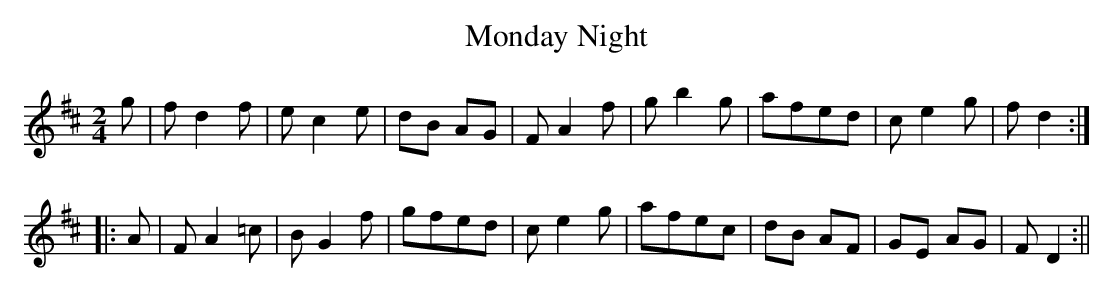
X:1
T:Monday Night
M:2/4
L:1/8
K:D
g|f d2 f|e c2 e|dB AG|F A2 f|g b2 g|afed|c e2 g|f d2:|
|:A|F A2 =c|B G2 f|gfed|c e2 g|afec|dB AF|GE AG|F D2:||
